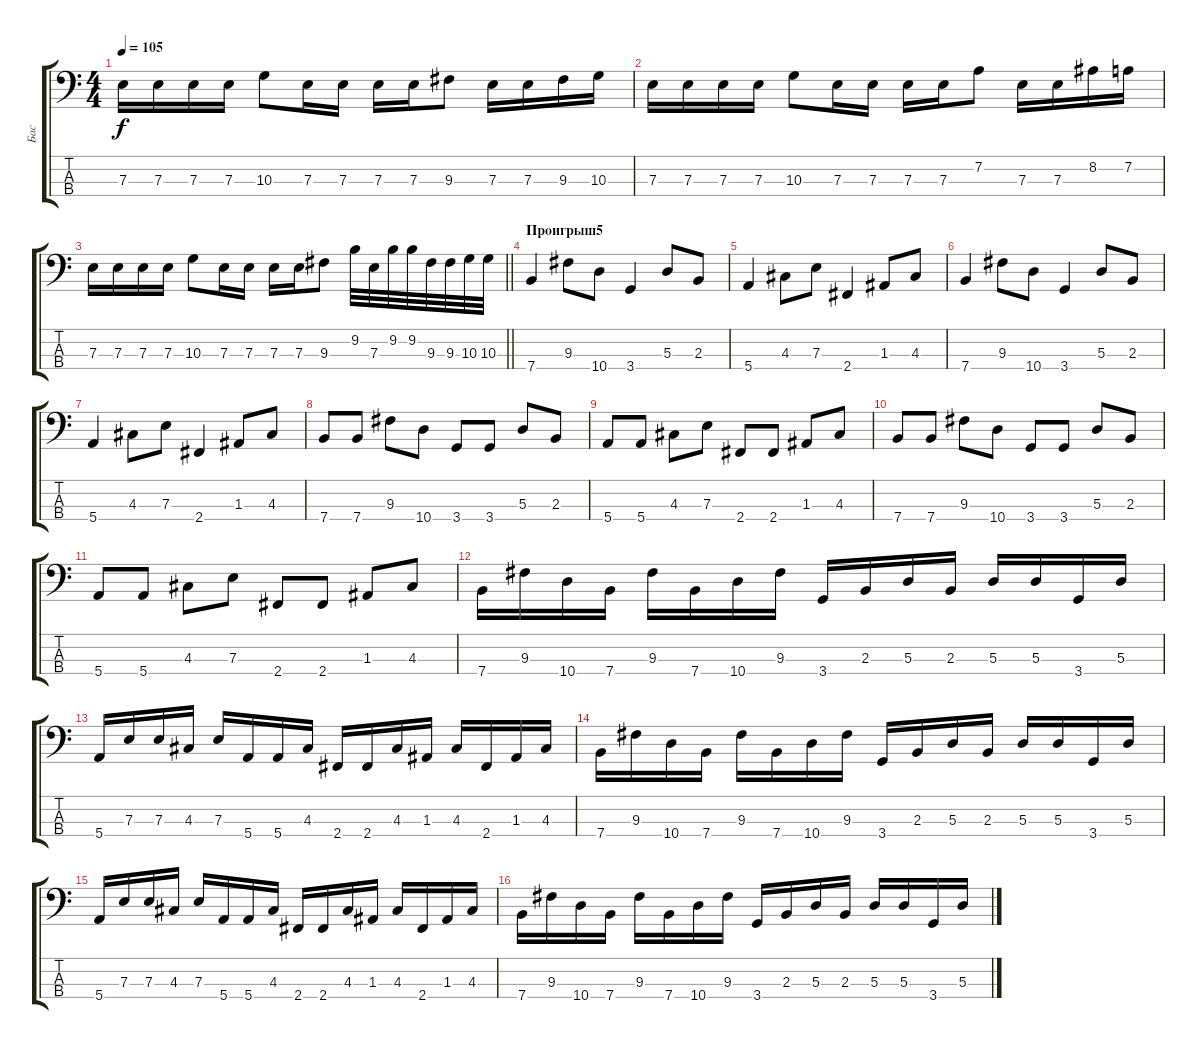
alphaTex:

\track ("Бас" "Бас") {instrument electricbasspick}
\staff {score tabs}
\tuning (G2 D2 A1 E1) {hide}
\ts (4 4)
\tempo 105
\clef f4
\ks c
7.3.16{dy f} 7.3.16 7.3.16 7.3.16 10.3.8 7.3.16 7.3.16 7.3.16 7.3.16 9.3.8 7.3.16 7.3.16 9.3.16 10.3.16 |
7.3.16 7.3.16 7.3.16 7.3.16 10.3.8 7.3.16 7.3.16 7.3.16 7.3.16 7.2.8 7.3.16 7.3.16 8.2.16 7.2.16 |
\barLineRight lightlight
7.3.16 7.3.16 7.3.16 7.3.16 10.3.8 7.3.16 7.3.16 7.3.16 7.3.16 9.3.8 9.2.32 7.3.32 9.2.32 9.2.32 9.3.32 9.3.32 10.3.32 10.3.32 |
\section ("" "Проигрыш5")
7.4.4 9.3.8 10.4.8 3.4.4 5.3.8 2.3.8 |
5.4.4 4.3.8 7.3.8 2.4.4 1.3.8 4.3.8 |
7.4.4 9.3.8 10.4.8 3.4.4 5.3.8 2.3.8 |
5.4.4 4.3.8 7.3.8 2.4.4 1.3.8 4.3.8 |
7.4.8 7.4.8 9.3.8 10.4.8 3.4.8 3.4.8 5.3.8 2.3.8 |
5.4.8 5.4.8 4.3.8 7.3.8 2.4.8 2.4.8 1.3.8 4.3.8 |
7.4.8 7.4.8 9.3.8 10.4.8 3.4.8 3.4.8 5.3.8 2.3.8 |
5.4.8 5.4.8 4.3.8 7.3.8 2.4.8 2.4.8 1.3.8 4.3.8 |
7.4.16 9.3.16 10.4.16 7.4.16 9.3.16 7.4.16 10.4.16 9.3.16 3.4.16 2.3.16 5.3.16 2.3.16 5.3.16 5.3.16 3.4.16 5.3.16 |
5.4.16 7.3.16 7.3.16 4.3.16 7.3.16 5.4.16 5.4.16 4.3.16 2.4.16 2.4.16 4.3.16 1.3.16 4.3.16 2.4.16 1.3.16 4.3.16 |
7.4.16 9.3.16 10.4.16 7.4.16 9.3.16 7.4.16 10.4.16 9.3.16 3.4.16 2.3.16 5.3.16 2.3.16 5.3.16 5.3.16 3.4.16 5.3.16 |
5.4.16 7.3.16 7.3.16 4.3.16 7.3.16 5.4.16 5.4.16 4.3.16 2.4.16 2.4.16 4.3.16 1.3.16 4.3.16 2.4.16 1.3.16 4.3.16 |
7.4.16 9.3.16 10.4.16 7.4.16 9.3.16 7.4.16 10.4.16 9.3.16 3.4.16 2.3.16 5.3.16 2.3.16 5.3.16 5.3.16 3.4.16 5.3.16
